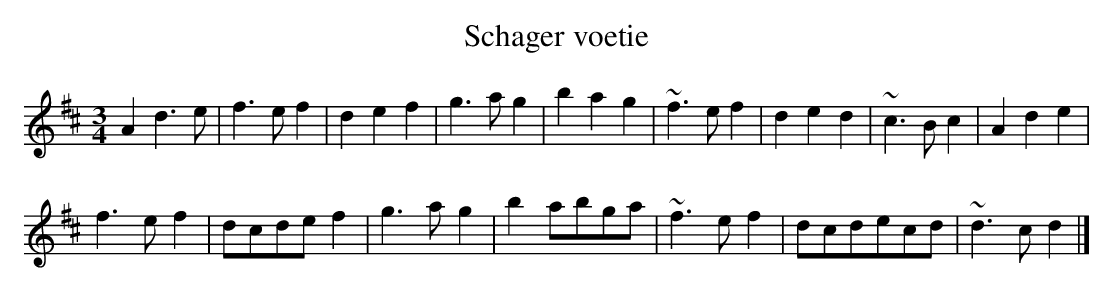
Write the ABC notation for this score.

X:1
T:Schager voetie
M:3/4
K:Dmaj
A2d3e|f3ef2|d2e2f2|g3ag2|b2a2g2|~f3ef2|d2e2d2|~c3Bc2|A2d2e2|
f3ef2|dcdef2|g3ag2|b2abga|~f3ef2|dcdecd|~d3cd2|]
